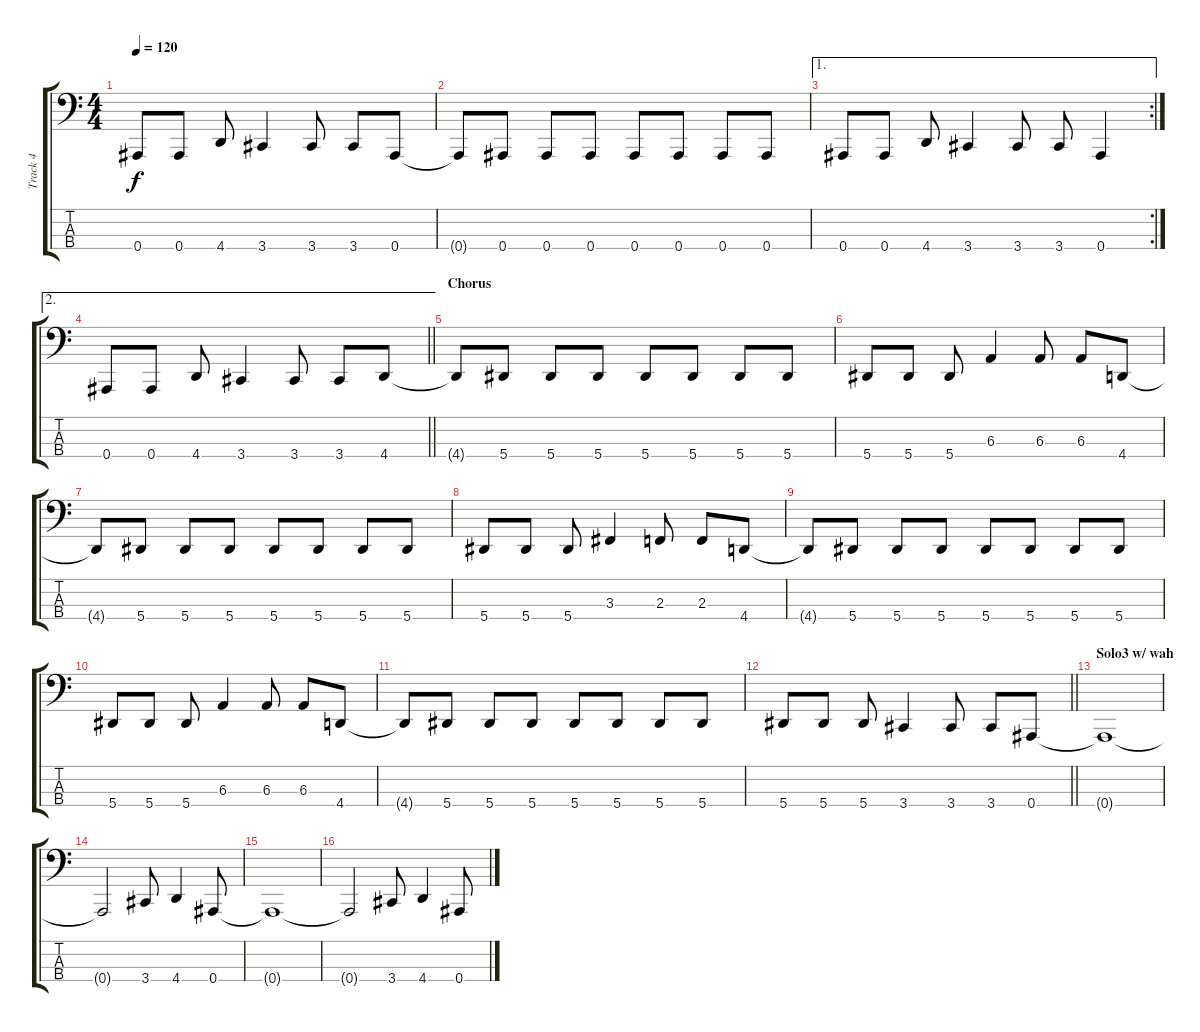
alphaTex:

\track ("Track 4" "Track 4") {instrument electricbassfinger}
\staff {score tabs}
\tuning (Db2 Ab1 Eb1 Bb0) {hide}
\ts (4 4)
\tempo 120
\clef f4
\ks c
0.4.8{dy f} 0.4.8 4.4.8 3.4.4 3.4.8 3.4.8 0.4.8 |
0.4{t}.8 0.4.8 0.4.8 0.4.8 0.4.8 0.4.8 0.4.8 0.4.8 |
\ae 1
\rc 2
0.4.8 0.4.8 4.4.8 3.4.4 3.4.8 3.4.8 0.4.4 |
\ae 2
\barLineRight lightlight
0.4.8 0.4.8 4.4.8 3.4.4 3.4.8 3.4.8 4.4.8 |
\section ("" "Chorus")
4.4{t}.8 5.4.8 5.4.8 5.4.8 5.4.8 5.4.8 5.4.8 5.4.8 |
5.4.8 5.4.8 5.4.8 6.3.4 6.3.8 6.3.8 4.4.8 |
4.4{t}.8 5.4.8 5.4.8 5.4.8 5.4.8 5.4.8 5.4.8 5.4.8 |
5.4.8 5.4.8 5.4.8 3.3.4 2.3.8 2.3.8 4.4.8 |
4.4{t}.8 5.4.8 5.4.8 5.4.8 5.4.8 5.4.8 5.4.8 5.4.8 |
5.4.8 5.4.8 5.4.8 6.3.4 6.3.8 6.3.8 4.4.8 |
4.4{t}.8 5.4.8 5.4.8 5.4.8 5.4.8 5.4.8 5.4.8 5.4.8 |
\barLineRight lightlight
5.4.8 5.4.8 5.4.8 3.4.4 3.4.8 3.4.8 0.4.8 |
\section ("" "Solo3 w/ wah")
0.4{t}.1 |
0.4{t}.2 3.4.8 4.4.4 0.4.8 |
0.4{t}.1 |
0.4{t}.2 3.4.8 4.4.4 0.4.8
